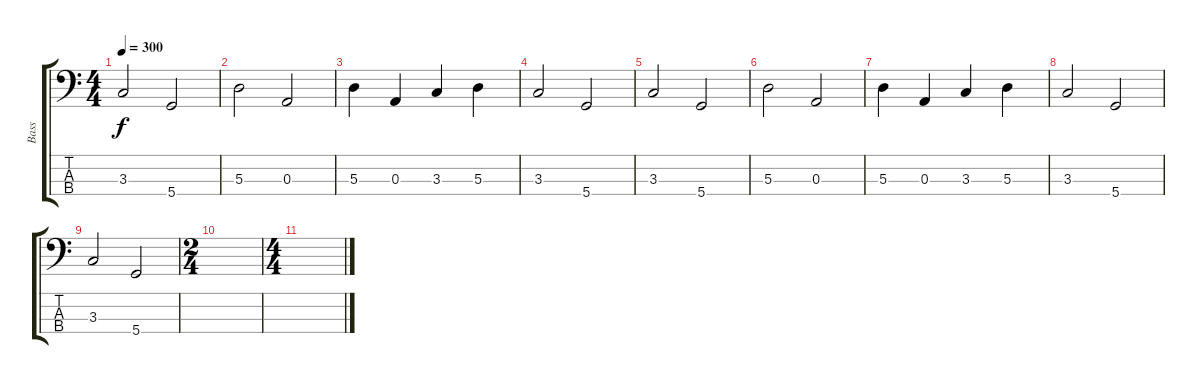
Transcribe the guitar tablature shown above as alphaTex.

\track ("Bass" "Bass") {instrument electricbassfinger}
\staff {score tabs}
\tuning (G2 D2 A1 D1) {hide}
\ts (4 4)
\tempo 300
\clef f4
\ks c
3.3.2{dy f} 5.4.2 |
5.3.2 0.3.2 |
5.3.4 0.3.4 3.3.4 5.3.4 |
3.3.2 5.4.2 |
3.3.2 5.4.2 |
5.3.2 0.3.2 |
5.3.4 0.3.4 3.3.4 5.3.4 |
3.3.2 5.4.2 |
3.3.2 5.4.2 |
\ts (2 4)
|
\ts (4 4)
